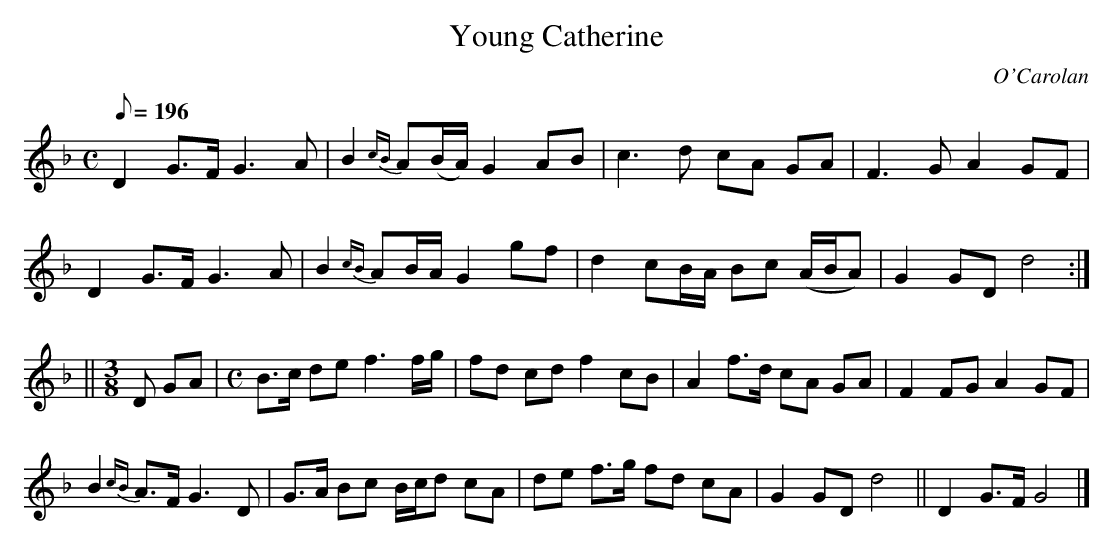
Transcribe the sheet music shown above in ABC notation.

X:1
T:Young Catherine
C:O'Carolan
L:1/8
Q:196
M:C
K:Gdor
D2 G>F G3 A|B2 {cB}A(B/A/) G2 AB|c3 d cA GA|F3 GA2 GF|
D2 G>F G3 A|B2 {cB}AB/A/ G2 gf|d2 cB/A/ Bc (A/B/A)|G2 GD d4:|
||[M:3/8]D GA|[M:C]B>c de f3 f/g/|fd cd f2 cB|A2 f>d cA GA|F2 FG A2 GF|
B2 {cB}A>F G3 D|G>A Bc B/c/d cA|de f>g fd cA|G2 GD d4||D2 G>F G4|]
